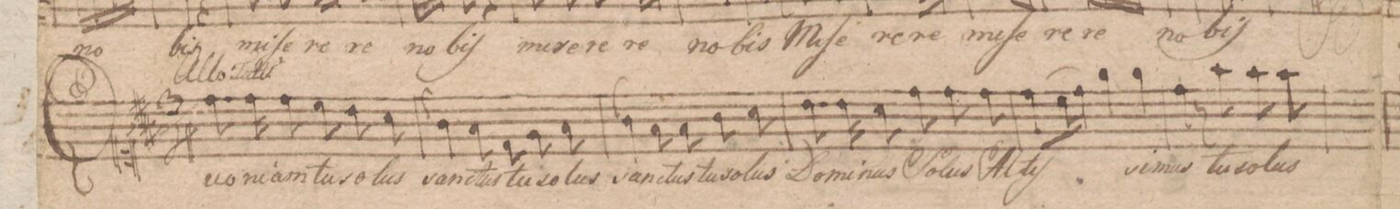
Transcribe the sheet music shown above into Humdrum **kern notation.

**kern	**text	**dynam
*I"Soprano	*	*
*clefC1	*	*
*k[f#]	*	*
*M2/4	*	*
*k[f#c#]	*	*
*M3/4	*	*
8.dd\	Quo-	.
16dd\	-ni-	.
8dd\	-am	.
8cc#\	tu	.
8b\	so-	.
8a\	-lus	.
=152	=152	=152
8qqa/	.	.
4g\	san-	.
8f#\	-ctus	.
8d\	tu	.
8e\	so-	.
8f#\	-lus	.
=153	=153	=153
4g\	san-	.
8f#\	-ctus	.
8f#\	tu	.
8g\	so-	.
8a\	-lus	.
=154	=154	=154
8.b\	Do-	.
16b\	-mi-	.
8a\	-nus	.
8dd\	So-	.
8dd\	-lus	.
8dd\	Al-	.
=155	=155	=155
(8dd\L	-tiſ-	.
16cc#\L	.	.
16dd\JJ)	.	.
4ee\	.	.
4ee\	-si-	.
=156	=156	=156
4dd\	-mus	.
8r	.	.
8ff#\	tu	.
8ff#\	so-	.
8ff#\	-lus	.
=157	=157	=157
*-	*-	*-
